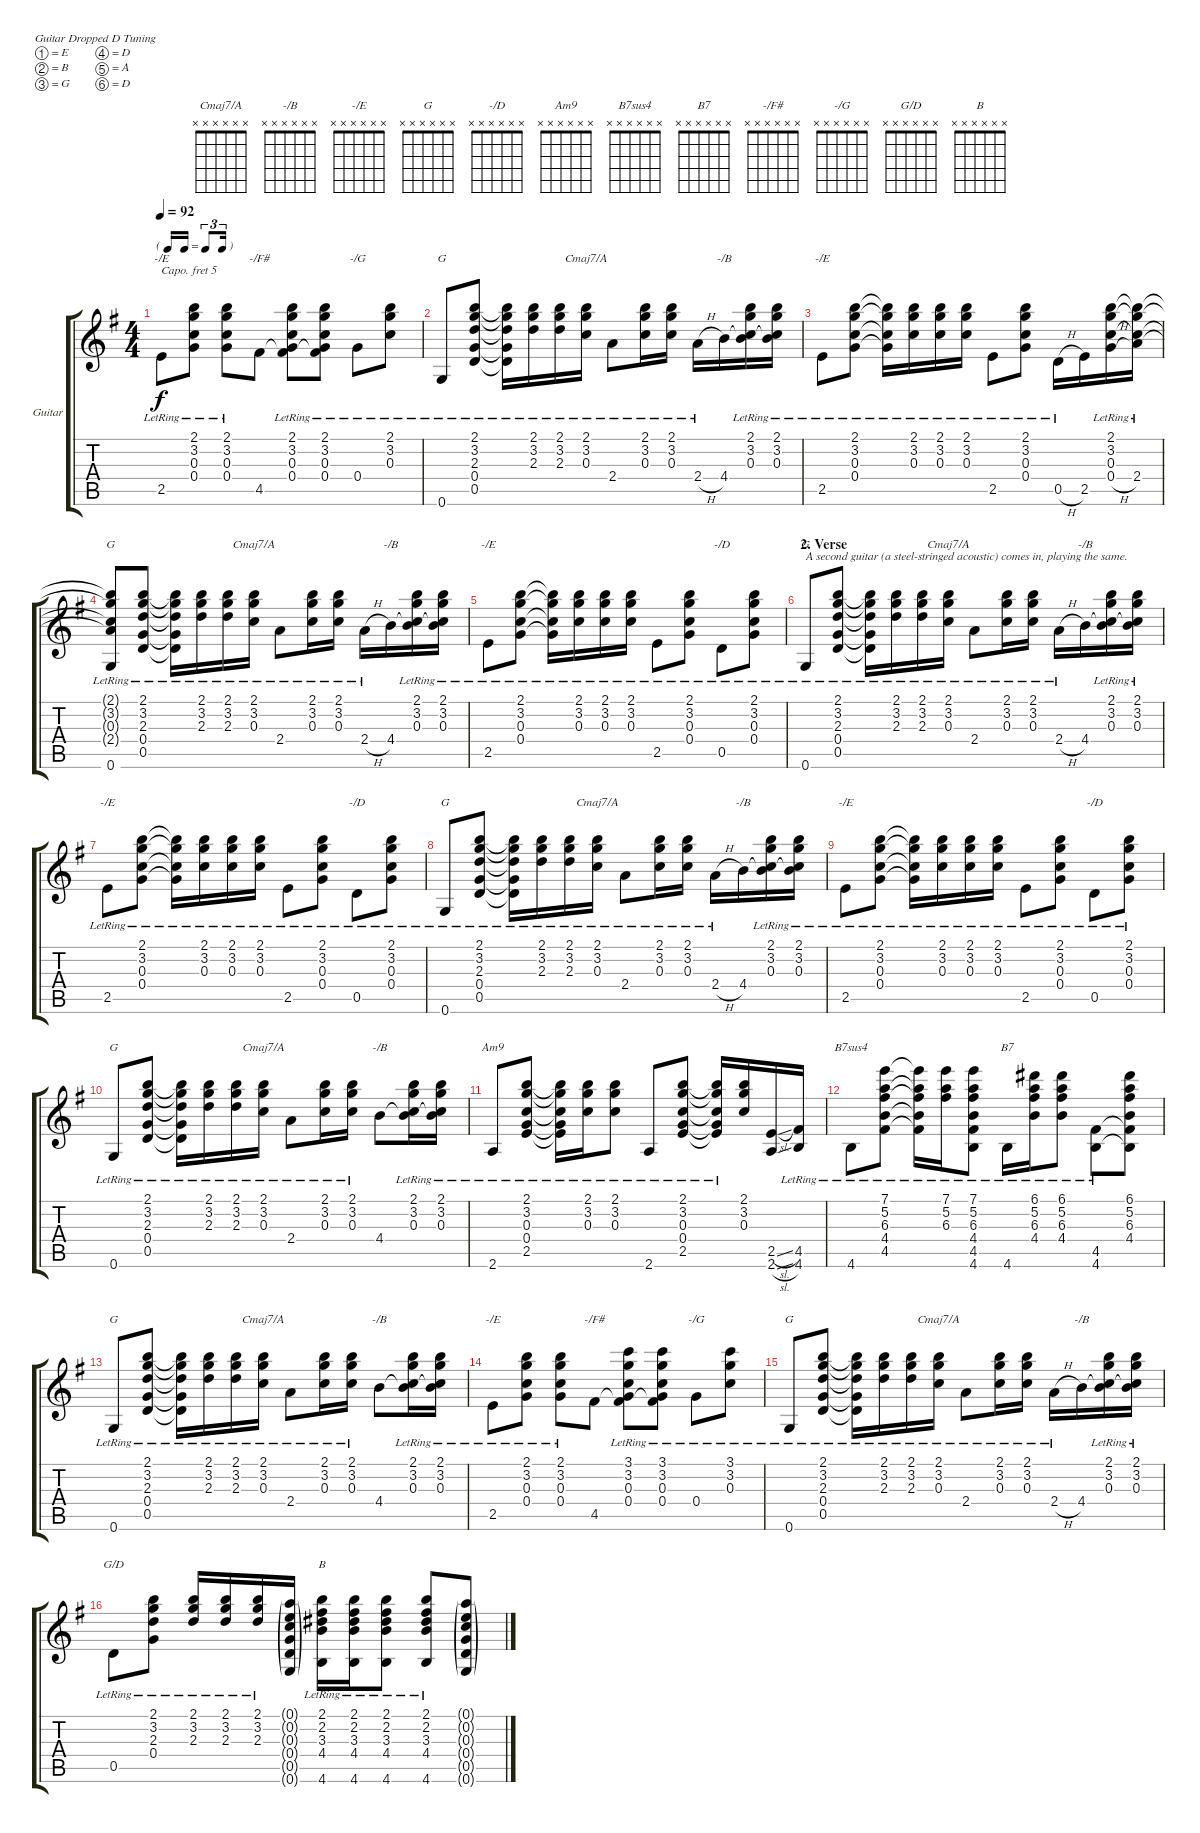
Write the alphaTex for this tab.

\defaultSystemsLayout 4
\bracketExtendMode groupsimilarinstruments
\firstSystemTrackNameOrientation horizontal
\otherSystemsTrackNameOrientation horizontal
\track ("Electric Guitar" "Guitar") {instrument electricguitarclean}
\staff {score tabs}
\capo 5
\tuning (E4 B3 G3 D3 A2 D2)
\chord ("Cmaj7/A" x x x x x x)
\chord ("-/B" x x x x x x)
\chord ("-/E" x x x x x x)
\chord ("G" x x x x x x)
\chord ("-/D" x x x x x x)
\chord ("Am9" x x x x x x)
\chord ("B7sus4" x x x x x x)
\chord ("B7" x x x x x x)
\chord ("-/F#" x x x x x x)
\chord ("-/G" x x x x x x)
\chord ("G/D" x x x x x x)
\chord ("B" x x x x x x)
\ts (4 4)
\tf triplet16th
\tempo 92
\clef g2
\ks g
2.5{lr}.8{ch "-/E" dy f} (0.4{lr} 0.3{lr} 3.2{lr} 2.1{lr}).8 (0.4{lr} 0.3{lr} 3.2{lr} 2.1{lr}).8 4.5.8{ch "-/F#"} (0.4{lr} 0.3{lr} 3.2{lr} 2.1{lr} 4.5{t}).8 (0.4{lr} 0.3{lr} 3.2{lr} 2.1{lr} 4.5{t}).8 0.4{lr}.8{ch "-/G"} (0.3{lr} 3.2{lr} 2.1{lr}).8 |
0.6{lr}.8{ch "G"} (2.1{lr} 3.2{lr} 2.3{lr} 0.5{lr} 0.4{lr}).8 (2.3{lr t} 3.2{lr t} 2.1{lr t} 0.4{lr t} 0.5{lr t}).16 (2.1{lr} 3.2{lr} 2.3{lr}).16 (2.1{lr} 3.2{lr} 2.3{lr}).16 (2.1{lr} 3.2{lr} 0.3{lr}).16{ch "Cmaj7/A"} 2.4{lr}.8 (2.1{lr} 3.2{lr} 0.3{lr}).16 (2.1{lr} 3.2{lr} 0.3{lr}).16 2.4{h lr}.16 4.4.16{ch "-/B"} (2.1{lr} 3.2{lr} 0.3{lr} 4.4{t}).16 (2.1{lr} 3.2{lr} 0.3{lr} 4.4{t}).16 |
2.5{lr}.8{ch "-/E"} (0.4{lr} 0.3{lr} 3.2{lr} 2.1{lr}).8 (2.1{lr t} 3.2{lr t} 0.3{lr t} 0.4{lr t}).16 (2.1{lr} 3.2{lr} 0.3{lr}).16 (2.1{lr} 3.2{lr} 0.3{lr}).16 (2.1{lr} 3.2{lr} 0.3{lr}).16 2.5{lr}.8 (0.4{lr} 0.3{lr} 3.2{lr} 2.1{lr}).8 0.5{h lr}.16 2.5.16 (0.4{h lr} 0.3{lr} 3.2{lr} 2.1{lr}).16 (2.4 0.3{lr t} 3.2{lr t} 2.1{lr t}).16 |
(0.6{lr} 2.4{lr t} 0.3{lr t} 3.2{lr t} 2.1{lr t}).8{ch "G"} (2.1{lr} 3.2{lr} 2.3{lr} 0.5{lr} 0.4{lr}).8 (2.3{lr t} 3.2{lr t} 2.1{lr t} 0.4{lr t} 0.5{lr t}).16 (2.1{lr} 3.2{lr} 2.3{lr}).16 (2.1{lr} 3.2{lr} 2.3{lr}).16 (2.1{lr} 3.2{lr} 0.3{lr}).16{ch "Cmaj7/A"} 2.4{lr}.8 (2.1{lr} 3.2{lr} 0.3{lr}).16 (2.1{lr} 3.2{lr} 0.3{lr}).16 2.4{h lr}.16 4.4.16{ch "-/B"} (2.1{lr} 3.2{lr} 0.3{lr} 4.4{t}).16 (2.1{lr} 3.2{lr} 0.3{lr} 4.4{t}).16 |
2.5{lr}.8{ch "-/E"} (0.4{lr} 0.3{lr} 3.2{lr} 2.1{lr}).8 (2.1{lr t} 3.2{lr t} 0.3{lr t} 0.4{lr t}).16 (2.1{lr} 3.2{lr} 0.3{lr}).16 (2.1{lr} 3.2{lr} 0.3{lr}).16 (2.1{lr} 3.2{lr} 0.3{lr}).16 2.5{lr}.8 (0.4{lr} 0.3{lr} 3.2{lr} 2.1{lr}).8 0.5{lr}.8{ch "-/D"} (0.4{lr} 0.3{lr} 3.2{lr} 2.1{lr}).8 |
\section ("" "2. Verse")
0.6{lr}.8{ch "G" txt "A second guitar (a steel-stringed acoustic) comes in, playing the same."} (2.1{lr} 3.2{lr} 2.3{lr} 0.5{lr} 0.4{lr}).8 (2.3{lr t} 3.2{lr t} 2.1{lr t} 0.4{lr t} 0.5{lr t}).16 (2.1{lr} 3.2{lr} 2.3{lr}).16 (2.1{lr} 3.2{lr} 2.3{lr}).16 (2.1{lr} 3.2{lr} 0.3{lr}).16{ch "Cmaj7/A"} 2.4{lr}.8 (2.1{lr} 3.2{lr} 0.3{lr}).16 (2.1{lr} 3.2{lr} 0.3{lr}).16 2.4{h lr}.16 4.4.16{ch "-/B"} (2.1{lr} 3.2{lr} 0.3{lr} 4.4{t}).16 (2.1{lr} 3.2{lr} 0.3{lr} 4.4{t}).16 |
2.5{lr}.8{ch "-/E"} (0.4{lr} 0.3{lr} 3.2{lr} 2.1{lr}).8 (2.1{lr t} 3.2{lr t} 0.3{lr t} 0.4{lr t}).16 (2.1{lr} 3.2{lr} 0.3{lr}).16 (2.1{lr} 3.2{lr} 0.3{lr}).16 (2.1{lr} 3.2{lr} 0.3{lr}).16 2.5{lr}.8 (0.4{lr} 0.3{lr} 3.2{lr} 2.1{lr}).8 0.5{lr}.8{ch "-/D"} (0.4{lr} 0.3{lr} 3.2{lr} 2.1{lr}).8 |
0.6{lr}.8{ch "G"} (2.1{lr} 3.2{lr} 2.3{lr} 0.5{lr} 0.4{lr}).8 (2.3{lr t} 3.2{lr t} 2.1{lr t} 0.4{lr t} 0.5{lr t}).16 (2.1{lr} 3.2{lr} 2.3{lr}).16 (2.1{lr} 3.2{lr} 2.3{lr}).16 (2.1{lr} 3.2{lr} 0.3{lr}).16{ch "Cmaj7/A"} 2.4{lr}.8 (2.1{lr} 3.2{lr} 0.3{lr}).16 (2.1{lr} 3.2{lr} 0.3{lr}).16 2.4{h lr}.16 4.4.16{ch "-/B"} (2.1{lr} 3.2{lr} 0.3{lr} 4.4{t}).16 (2.1{lr} 3.2{lr} 0.3{lr} 4.4{t}).16 |
2.5{lr}.8{ch "-/E"} (0.4{lr} 0.3{lr} 3.2{lr} 2.1{lr}).8 (2.1{lr t} 3.2{lr t} 0.3{lr t} 0.4{lr t}).16 (2.1{lr} 3.2{lr} 0.3{lr}).16 (2.1{lr} 3.2{lr} 0.3{lr}).16 (2.1{lr} 3.2{lr} 0.3{lr}).16 2.5{lr}.8 (0.4{lr} 0.3{lr} 3.2{lr} 2.1{lr}).8 0.5{lr}.8{ch "-/D"} (0.4{lr} 0.3{lr} 3.2{lr} 2.1{lr}).8 |
0.6{lr}.8{ch "G"} (2.1{lr} 3.2{lr} 2.3{lr} 0.5{lr} 0.4{lr}).8 (2.3{lr t} 3.2{lr t} 2.1{lr t} 0.4{lr t} 0.5{lr t}).16 (2.1{lr} 3.2{lr} 2.3{lr}).16 (2.1{lr} 3.2{lr} 2.3{lr}).16 (2.1{lr} 3.2{lr} 0.3{lr}).16{ch "Cmaj7/A"} 2.4{lr}.8 (2.1{lr} 3.2{lr} 0.3{lr}).16 (2.1{lr} 3.2{lr} 0.3{lr}).16 4.4.8{ch "-/B"} (2.1{lr} 3.2{lr} 0.3{lr} 4.4{t}).16 (2.1{lr} 3.2{lr} 0.3{lr} 4.4{t}).16 |
2.6{lr}.8{ch "Am9"} (0.3{lr} 3.2{lr} 2.1{lr} 2.5{lr} 0.4{lr}).8 (2.1{lr t} 3.2{lr t} 0.3{lr t} 0.4{lr t} 2.5{lr t}).16 (2.1{lr} 3.2{lr} 0.3{lr}).16 (2.1{lr} 3.2{lr} 0.3{lr}).8 2.6{lr}.8 (0.3{lr} 3.2{lr} 2.1{lr} 2.5{lr} 0.4).8 (2.1{lr t} 3.2{lr t} 0.3{lr t} 0.4{lr t} 2.5{lr t}).16 (2.1 3.2 0.3).16 (2.6{sl} 2.5{sl}).16 (4.6{lr} 4.5{lr}).16 |
4.6{lr}.8{ch "B7sus4"} (4.5{lr} 4.4{lr} 6.3{lr} 5.2{lr} 7.1{lr}).8 (4.5{lr t} 4.4{lr t} 6.3{lr t} 5.2{lr t} 7.1{lr t}).16 (6.3{lr} 5.2{lr} 7.1{lr}).16 (6.3{lr} 5.2{lr} 7.1{lr} 4.4{lr} 4.5{lr} 4.6{lr}).8 4.6{lr}.16{ch "B7"} (6.1{lr} 5.2{lr} 6.3{lr} 4.4{lr}).16 (6.1{lr} 5.2{lr} 6.3{lr} 4.4{lr}).8 (4.6{lr} 4.5).8 (6.1 5.2 6.3 4.4 4.6{t} 4.5{t}).8 |
0.6{lr}.8{ch "G"} (2.1{lr} 3.2{lr} 2.3{lr} 0.5{lr} 0.4{lr}).8 (2.3{lr t} 3.2{lr t} 2.1{lr t} 0.4{lr t} 0.5{lr t}).16 (2.1{lr} 3.2{lr} 2.3{lr}).16 (2.1{lr} 3.2{lr} 2.3{lr}).16 (2.1{lr} 3.2{lr} 0.3{lr}).16{ch "Cmaj7/A"} 2.4{lr}.8 (2.1{lr} 3.2{lr} 0.3{lr}).16 (2.1{lr} 3.2{lr} 0.3{lr}).16 4.4.8{ch "-/B"} (2.1{lr} 3.2{lr} 0.3{lr} 4.4{t}).16 (2.1{lr} 3.2{lr} 0.3{lr} 4.4{t}).16 |
2.5{lr}.8{ch "-/E"} (0.4{lr} 0.3{lr} 3.2{lr} 2.1{lr}).8 (0.4{lr} 0.3{lr} 3.2{lr} 2.1{lr}).8 4.5.8{ch "-/F#"} (0.4{lr} 0.3{lr} 3.2{lr} 3.1{lr} 4.5{t}).8 (0.4{lr} 0.3{lr} 3.2{lr} 3.1{lr} 4.5{t}).8 0.4{lr}.8{ch "-/G"} (0.3{lr} 3.2{lr} 3.1{lr}).8 |
0.6{lr}.8{ch "G"} (2.1{lr} 3.2{lr} 2.3{lr} 0.5{lr} 0.4{lr}).8 (2.3{lr t} 3.2{lr t} 2.1{lr t} 0.4{lr t} 0.5{lr t}).16 (2.1{lr} 3.2{lr} 2.3{lr}).16 (2.1{lr} 3.2{lr} 2.3{lr}).16 (2.1{lr} 3.2{lr} 0.3{lr}).16{ch "Cmaj7/A"} 2.4{lr}.8 (2.1{lr} 3.2{lr} 0.3{lr}).16 (2.1{lr} 3.2{lr} 0.3{lr}).16 2.4{h lr}.16 4.4.16{ch "-/B"} (2.1{lr} 3.2{lr} 0.3{lr} 4.4{t}).16 (2.1{lr} 3.2{lr} 0.3{lr} 4.4{t}).16 |
0.5{lr}.8{ch "G/D"} (2.1{lr} 3.2{lr} 2.3{lr} 0.4{lr}).8 (2.1{lr} 3.2{lr} 2.3{lr}).16 (2.1{lr} 3.2{lr} 2.3{lr}).16 (2.1{lr} 3.2{lr} 2.3{lr}).16 (0.6{g} 0.5{g} 0.4{g} 0.3{g} 0.2{g} 0.1{g}).16 (2.2{lr} 3.3{lr} 2.1{lr} 4.4{lr} 4.6{lr}).16{ch "B"} (2.2{lr} 3.3{lr} 2.1{lr} 4.4{lr} 4.6{lr}).16 (2.2{lr} 3.3{lr} 2.1{lr} 4.4{lr} 4.6{lr}).8 (2.2{lr} 3.3{lr} 2.1{lr} 4.4{lr} 4.6{lr}).8 (0.6{g} 0.5{g} 0.4{g} 0.3{g} 0.2{g} 0.1{g}).8
